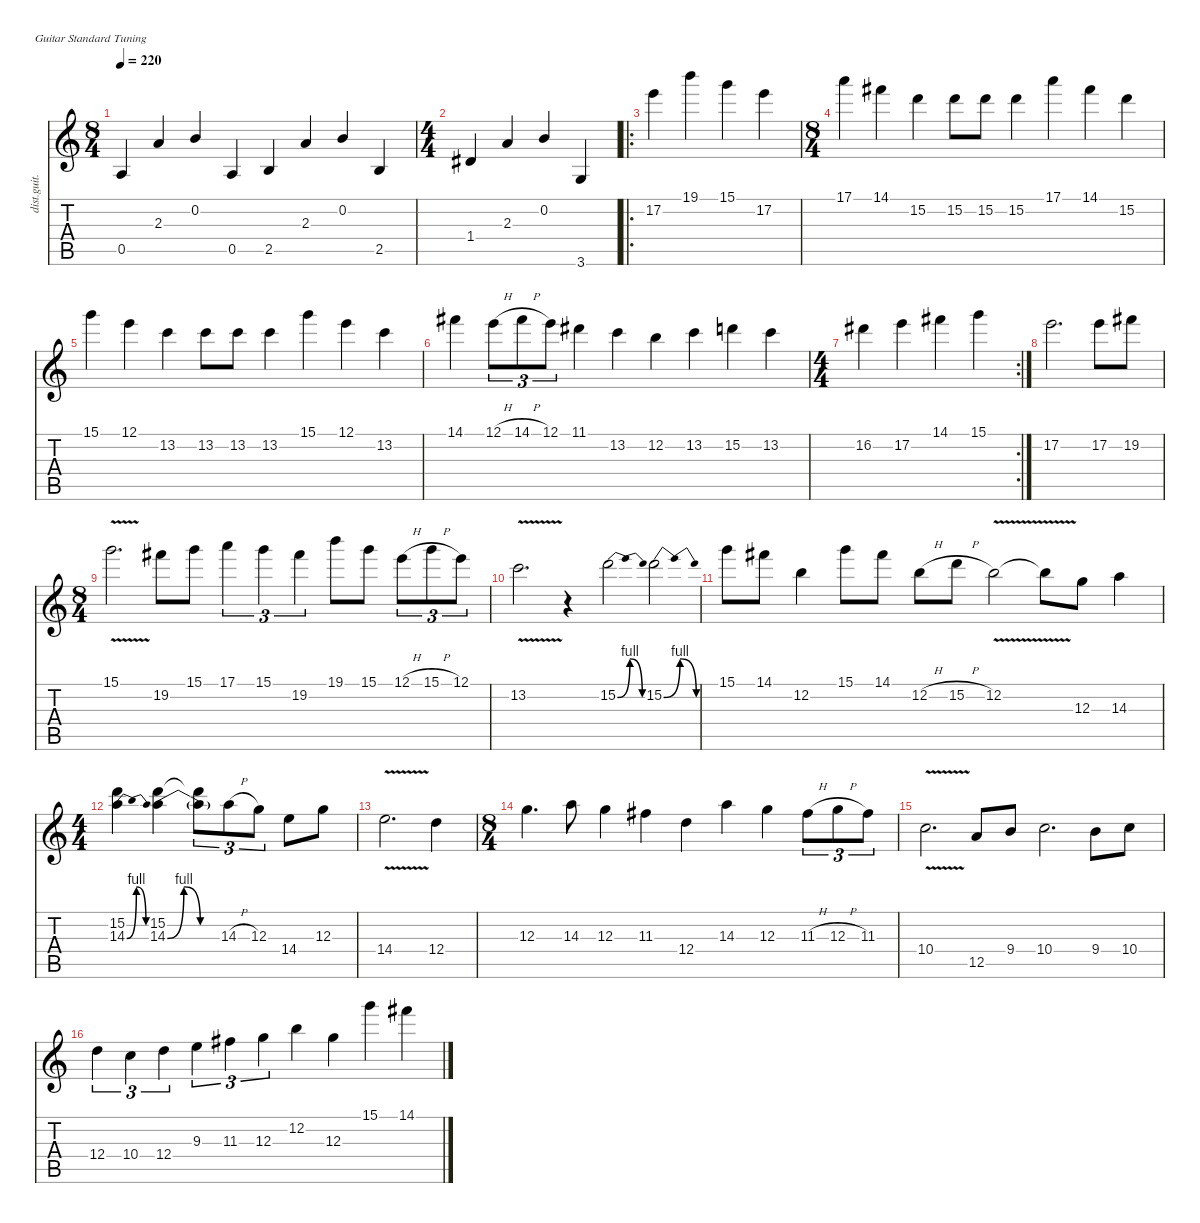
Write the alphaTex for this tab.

\defaultSystemsLayout 4
\hideDynamics
\bracketExtendMode nobrackets
\track ("Guitar 1(Main Rhythm)" "dist.guit.") {instrument distortionguitar}
\staff {score tabs}
\tuning (E4 B3 G3 D3 A2 E2)
\ts (8 4)
\tempo 220
\clef g2
\ks c
0.5.4{dy f beam Up} 2.3.4{beam Up} 0.2.4{beam Up} 0.5.4{beam Up} 2.5.4{beam Up} 2.3.4{beam Up} 0.2.4{beam Up} 2.5.4{beam Up} |
\ts (4 4)
1.4{acc #}.4{beam Up} 2.3.4{beam Up} 0.2.4{beam Up} 3.6.4{beam Up} |
\ro
17.2.4{beam Down} 19.1.4{beam Down} 15.1.4{beam Down} 17.2.4{beam Down} |
\ts (8 4)
17.1.4{beam Down} 14.1{acc #}.4{beam Down} 15.2.4{beam Down} 15.2.8{beam Down} 15.2.8{beam Down} 15.2.4{beam Down} 17.1.4{beam Down} 14.1{acc #}.4{beam Down} 15.2.4{beam Down} |
15.1.4{beam Down} 12.1.4{beam Down} 13.2.4{beam Down} 13.2.8{beam Down} 13.2.8{beam Down} 13.2.4{beam Down} 15.1.4{beam Down} 12.1.4{beam Down} 13.2.4{beam Down} |
14.1{acc #}.4{beam Down} 12.1{h}.8{tu (3 2) beam Down} 14.1{h acc #}.8{tu (3 2) beam Down} 12.1.8{tu (3 2) beam Down} 11.1{acc #}.4{beam Down} 13.2.4{beam Down} 12.2.4{beam Down} 13.2.4{beam Down} 15.2.4{dy mf beam Down} 13.2.4{dy f beam Down} |
\rc 2
\ts (4 4)
16.2{acc #}.4{dy mf beam Down} 17.2.4{beam Down} 14.1{acc #}.4{dy f beam Down} 15.1.4{beam Down} |
17.2.2{d beam Down} 17.2.8{beam Down} 19.2{acc #}.8{beam Down} |
\ts (8 4)
15.1{v}.2{d beam Down} 19.2{acc #}.8{beam Down} 15.1.8{beam Down} 17.1.4{tu (3 2) beam Down} 15.1.4{tu (3 2) beam Down} 19.2{acc #}.4{tu (3 2) beam Down} 19.1.8{beam Down} 15.1.8{beam Down} 12.1{h}.8{tu (3 2) beam Down} 15.1{h}.8{tu (3 2) beam Down} 12.1.8{tu (3 2) beam Down} |
13.2{v}.2{d beam Down} r.4{beam Down} 15.2{be (bendrelease 0 0 15 4 30 4 45 0)}.2{beam Down} 15.2{be (bendrelease 0 0 15 4 30 4 45 0)}.2{beam Down} |
15.1.8{beam Down} 14.1{acc #}.8{beam Down} 12.2.4{beam Down} 15.1.8{beam Down} 14.1{acc #}.8{beam Down} 12.2{h}.8{beam Down} 15.2{h}.8{beam Down} 12.2{v}.2{beam Down} 12.2{v t}.8{beam Down} 12.3.8{beam Down} 14.3.4{beam Down} |
\ts (4 4)
(15.2 14.3{be (bendrelease 0 0 15 4 30 4 45 0)}).4{beam Down} (15.2 14.3{be (bendrelease 0 0 30 4 30 4 60 0)}).4{beam Down} (15.2{t} 14.3{be (hold 0 0 60 0) t}).8{tu (3 2) beam Down} 14.3{h}.8{tu (3 2) beam Down} 12.3.8{tu (3 2) beam Down} 14.4.8{beam Down} 12.3.8{beam Down} |
14.4{v}.2{d beam Down} 12.4.4{beam Down} |
\ts (8 4)
\scale
0.490847 12.3.4{d beam Down} 14.3.8{beam Down} 12.3.4{beam Down} 11.3{acc #}.4{beam Down} 12.4.4{beam Down} 14.3.4{beam Down} 12.3.4{beam Down} 11.3{h acc #}.8{tu (3 2) beam Down} 12.3{h}.8{tu (3 2) beam Down} 11.3{acc #}.8{tu (3 2) beam Down} |
\scale
0.509153 10.4{v}.2{d beam Down} 12.5.8{beam Up} 9.4.8{beam Up} 10.4.2{d beam Down} 9.4.8{beam Down} 10.4.8{beam Down} |
12.4.4{tu (3 2) beam Down} 10.4.4{tu (3 2) beam Down} 12.4.4{tu (3 2) beam Down} 9.3.4{tu (3 2) beam Down} 11.3{acc #}.4{tu (3 2) beam Down} 12.3.4{tu (3 2) beam Down} 12.2.4{beam Down} 12.3.4{beam Down} 15.1.4{beam Down} 14.1{acc #}.4{beam Down}
